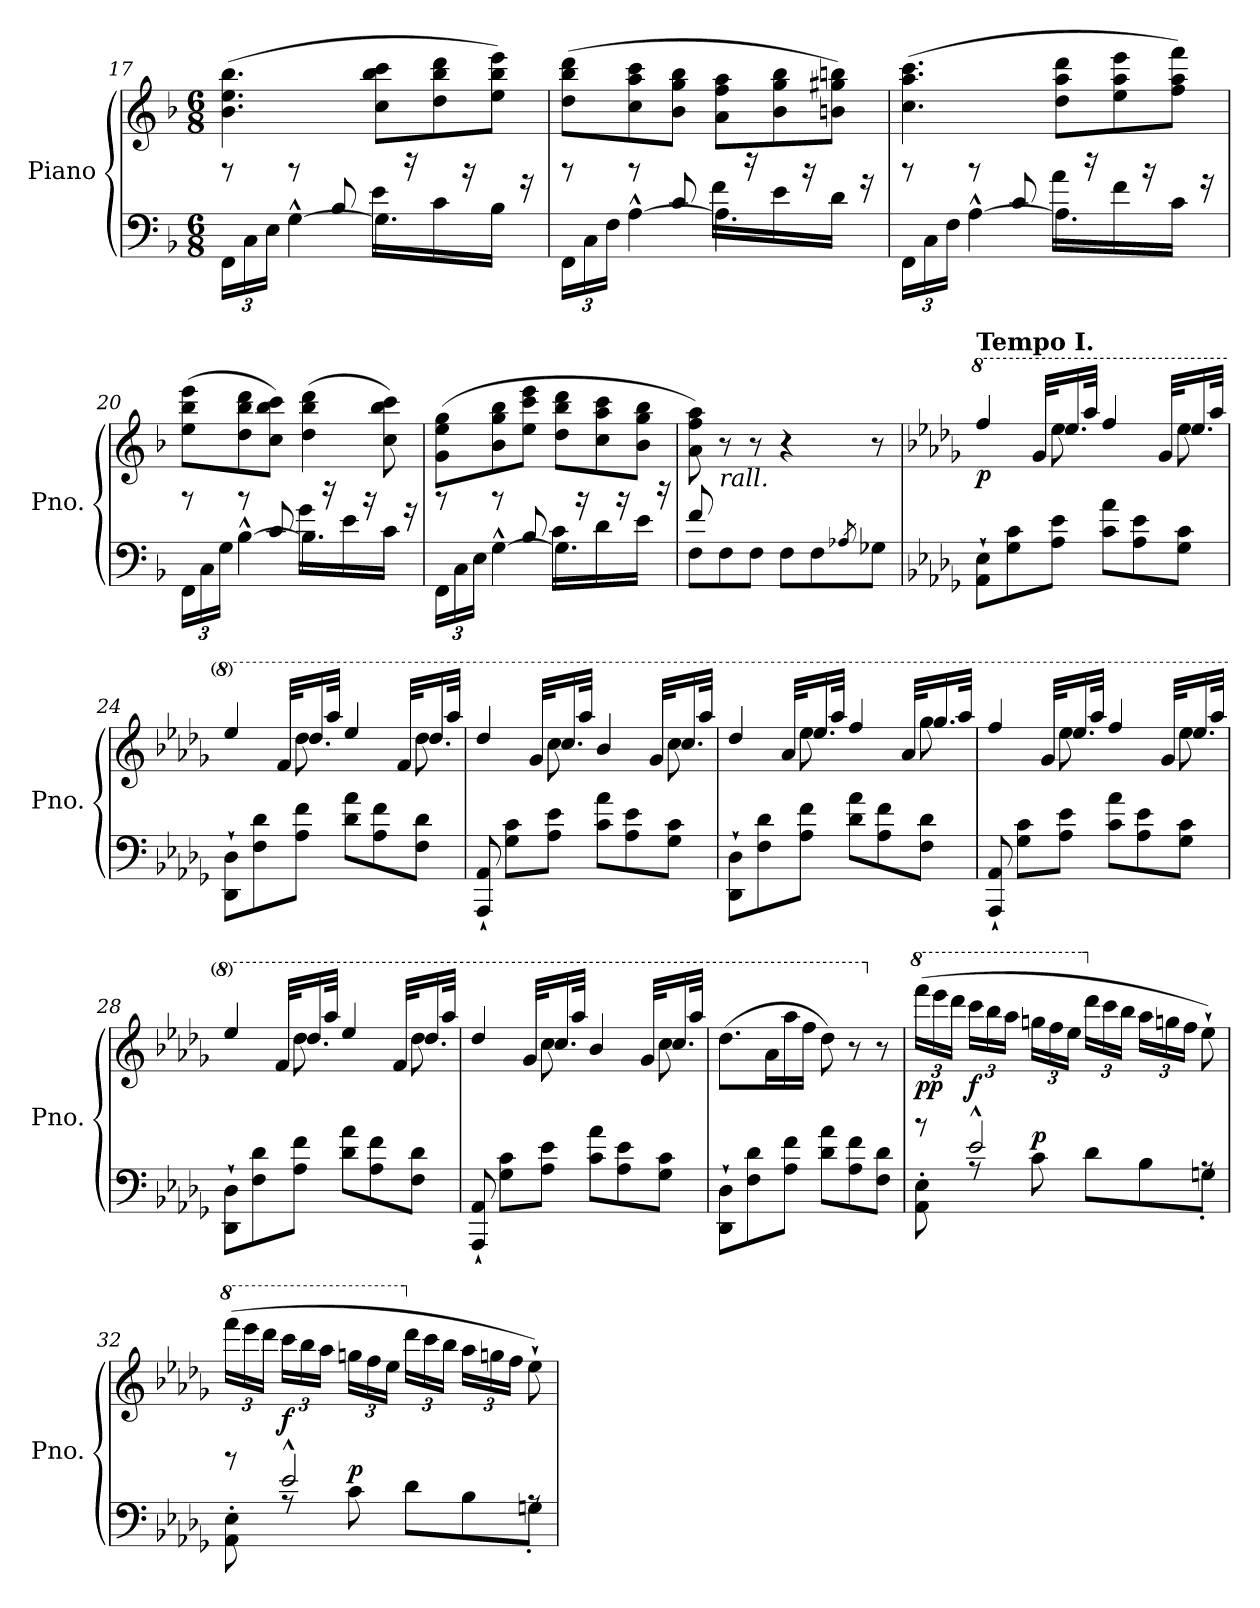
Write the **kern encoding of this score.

**kern	**kern	**dynam
*part1	*part1	*part1
*staff2	*staff1	*staff1/2
*I"Piano	*	*
*I'Pno.	*	*
!!LO:LB:g=z
*clefF4	*clefG2	*
*k[b-]	*k[b-]	*
*M6/8	*M6/8	*
*Xbrackettup	*	*
=17	=17	=17
*^	*	*
24FF<\LL	8rb	(>4.b-\ 4.ee\ 4.bb-\	.
24C<\	.	.	.
24E<\JJ	.	.	.
[4G<^^\	8rb	.	.
.	8B-/	.	.
4.G\]	16e\LL	8cc\ 8bb-\ 8ccc\L	.
.	16rdd	.	.
.	16c\	8dd\ 8bb-\ 8ddd\	.
.	16rb	.	.
.	16B-\JJ	8ee\ 8bb-\ 8eee\J)	.
.	16rg	.	.
=18	=18	=18	=18
24FF\LL	8rb	(>8dd\ 8bb-\ 8ddd\L	.
24C\	.	.	.
24F\JJ	.	.	.
[4A<^^\	8rb	8cc\ 8aa\ 8ccc\	.
.	8c/	8b-\ 8gg\ 8bb-\J	.
4.A\]	16f\LL	8a\ 8ff\ 8aa\L	.
.	16rdd	.	.
.	16e\	8b-\ 8gg\ 8bb-\	.
.	16rb	.	.
.	16d\JJ	8bn\ 8gg#X\ 8bbn\J)	.
.	16rg	.	.
=19	=19	=19	=19
24FF\LL	8rb	(>4.cc\ 4.aa\ 4.ccc\	.
24C\	.	.	.
24F\JJ	.	.	.
[4A<^^\	8rb	.	.
.	8c/	.	.
4.A\]	16a\LL	8dd\ 8aa\ 8ddd\L	.
.	16rdd	.	.
.	16f\	8ee\ 8aa\ 8eee\	.
.	16rb	.	.
.	16c\JJ	8ff\ 8aa\ 8fff\J)	.
.	16rg	.	.
=20	=20	=20	=20
24FF\LL	8rb	(>8ee\ 8bb-\ 8eee\L	.
24C\	.	.	.
24G\JJ	.	.	.
[4B-<^^\	8rb	8dd\ 8bb-\ 8ddd\	.
.	8c/	8cc\ 8bb-\ 8ccc\J)	.
4.B-\]	16g\LL	(>4dd\ 4bb-\ 4ddd\	.
.	16rdd	.	.
.	16e\	.	.
.	16rb	.	.
.	16c\JJ	8cc\ 8bb-\ 8ccc\)	.
.	16rg	.	.
!!LO:PB:g=z
=21	=21	=21	=21
24FF\LL	8rb	(>8g\ 8ee\ 8gg\L	.
24C\	.	.	.
24E\JJ	.	.	.
[4G<^^\	8rb	8b-\ 8gg\ 8bb-\	.
.	8B-/	8ee\ 8ccc\ 8eee\J	.
4.G\]	16c\LL	8dd\ 8bb-\ 8ddd\L	.
.	16rb	.	.
.	16d\	8cc\ 8aa\ 8ccc\	.
.	16rb	.	.
.	16e\JJ	8b-\ 8gg\ 8bb-\J	.
.	16rdd	.	.
=22	=22	=22	=22
8F\L	8f/	8a\ 8ff\ 8aa\)	.
!	!	!LO:TX:b:i:t=rall.	!
8F<\	8ryy	8r	.
8F<\J	2ryy	8r	.
8F<\L	.	4r	.
8F<\	.	.	.
8qA-X</	.	.	.
8G-X\J	.	8r	.
*v	*v	*	*
=23	=23	=23
*k[b-e-a-d-g-]	*k[b-e-a-d-g-]	*
*	*8va	*
*	*^	*
!	!LO:TX:a:B:t=Tempo I.	!	!
!	!	!	!LO:DY:b
8AA-\<`< 8E-\<`<L	4fff/	8..ryy	p
8G-\<< 8c\<<	.	.	.
.	.	32gg-/KLL	.
8A-\<< 8e-\<<J	8eee-\	16.eee-/	.
.	.	32aaa-/JJk	.
8c\<< 8a-\<<L	4fff/	8..ryy	.
8A-\<< 8e-\<<	.	.	.
.	.	32gg-/KLL	.
8G-\<< 8c\<<J	8eee-\	16.eee-/	.
.	.	32aaa-/JJk	.
=24	=24	=24	=24
8DD-\` 8D-\`L	4eee-/	8..ryy	.
8F\ 8d-\	.	.	.
.	.	32ff/KLL	.
8A-\ 8f\J	8ddd-\	16.ddd-/	.
.	.	32aaa-/JJk	.
8d-\ 8a-\L	4eee-/	8..ryy	.
8A-\ 8f\	.	.	.
.	.	32ff/KLL	.
8F\ 8d-\J	8ddd-\	16.ddd-/	.
.	.	32aaa-/JJk	.
!!LO:LB:g=z	!!
=25	=25	=25	=25
8AAA-/` 8AA-/`	4ddd-/	8..ryy	.
8G-\ 8c\L	.	.	.
.	.	32gg-/KLL	.
8A-\ 8e-\J	8ccc\	16.ccc/	.
.	.	32aaa-/JJk	.
8c\ 8a-\L	4bb-/	8..ryy	.
8A-\ 8e-\	.	.	.
.	.	32gg-/KLL	.
8G-\ 8c\J	8ccc\	16.ccc/	.
.	.	32aaa-/JJk	.
=26	=26	=26	=26
8DD-\` 8D-\`L	4ddd-/	8..ryy	.
8F\ 8d-\	.	.	.
.	.	32aa-/KLL	.
8A-\ 8f\J	8eee-\	16.eee-/	.
.	.	32aaa-/JJk	.
8d-\ 8a-\L	4fff/	8..ryy	.
8A-\ 8f\	.	.	.
.	.	32aa-/KLL	.
8F\ 8d-\J	8ggg-\	16.ggg-/	.
.	.	32aaa-/JJk	.
=27	=27	=27	=27
8AAA-/` 8AA-/`	4fff/	8..ryy	.
8G-\ 8c\L	.	.	.
.	.	32gg-/KLL	.
8A-\ 8e-\J	8eee-\	16.eee-/	.
.	.	32aaa-/JJk	.
8c\ 8a-\L	4fff/	8..ryy	.
8A-\ 8e-\	.	.	.
.	.	32gg-/KLL	.
8G-\ 8c\J	8eee-\	16.eee-/	.
.	.	32aaa-/JJk	.
=28	=28	=28	=28
8DD-\` 8D-\`L	4eee-/	8..ryy	.
8F\ 8d-\	.	.	.
.	.	32ff/KLL	.
8A-\ 8f\J	8ddd-\	16.ddd-/	.
.	.	32aaa-/JJk	.
8d-\ 8a-\L	4eee-/	8..ryy	.
8A-\ 8f\	.	.	.
.	.	32ff/KLL	.
8F\ 8d-\J	8ddd-\	16.ddd-/	.
.	.	32aaa-/JJk	.
=29	=29	=29	=29
8AAA-/` 8AA-/`	4ddd-/	8..ryy	.
8G-\ 8c\L	.	.	.
.	.	32gg-/KLL	.
8A-\ 8e-\J	8ccc\	16.ccc/	.
.	.	32aaa-/JJk	.
8c\ 8a-\L	4bb-/	8..ryy	.
8A-\ 8e-\	.	.	.
.	.	32gg-/KLL	.
8G-\ 8c\J	8ccc\	16.ccc/	.
.	.	32aaa-/JJk	.
*	*v	*v	*
!!LO:LB:g=z
=30	=30	=30
8DD-\` 8D-\`L	(>8.ddd-\L	.
8F\ 8d-\	.	.
.	16aa-\L	.
8A-\ 8f\J	16aaa-\	.
.	16fff\JJ	.
8d-\ 8a-\L	8ddd-\)	.
8A-\ 8f\	8r	.
*	*X8va	*
8F\ 8d-\J	8r	.
=31	=31	=31
*^	*	*
*	*	*8va	*
*	*	*Xbrackettup	*
!	!	!	!LO:DY:b
8AA-\' 8E-\'	8rb	(>24ffff\LL	pp
.	.	24eeee-\	.
.	.	24dddd-\JJ	.
!	!	!	!LO:DY:a=2
2e-^^/	8rA	24cccc\LL	f
.	.	24bbb-\	.
.	.	24aaa-\JJ	.
!	!	!	!LO:DY:a=2
.	8c<\	24gggn\LL	p
.	.	24fff\	.
.	.	24eee-\JJ	.
*	*	*X8va	*
.	8d-<\L	24ddd-\LL	.
.	.	24ccc\	.
.	.	24bb-\JJ	.
.	8B-\	24aa-\LL	.
.	.	24ggn\	.
.	.	24ff\JJ	.
8rA	8Gn'\J	8ee-`\)	.
=32	=32	=32	=32
*	*	*8va	*
8AA-\' 8E-\'	8rb	(>24ffff\LL	.
.	.	24eeee-\	.
.	.	24dddd-\JJ	.
!	!	!	!LO:DY:a=2
2e-^^/	8rA	24cccc\LL	f
.	.	24bbb-\	.
.	.	24aaa-\JJ	.
!	!	!	!LO:DY:a=2
.	8c<\	24gggn\LL	p
.	.	24fff\	.
.	.	24eee-\JJ	.
*	*	*X8va	*
.	8d-\L	24ddd-\LL	.
.	.	24ccc\	.
.	.	24bb-\JJ	.
.	8B-\	24aa-\LL	.
.	.	24ggn\	.
.	.	24ff\JJ	.
8rA	8Gn'\J	8ee-`\)	.
*v	*v	*	*
=	=	=
*-	*-	*-
